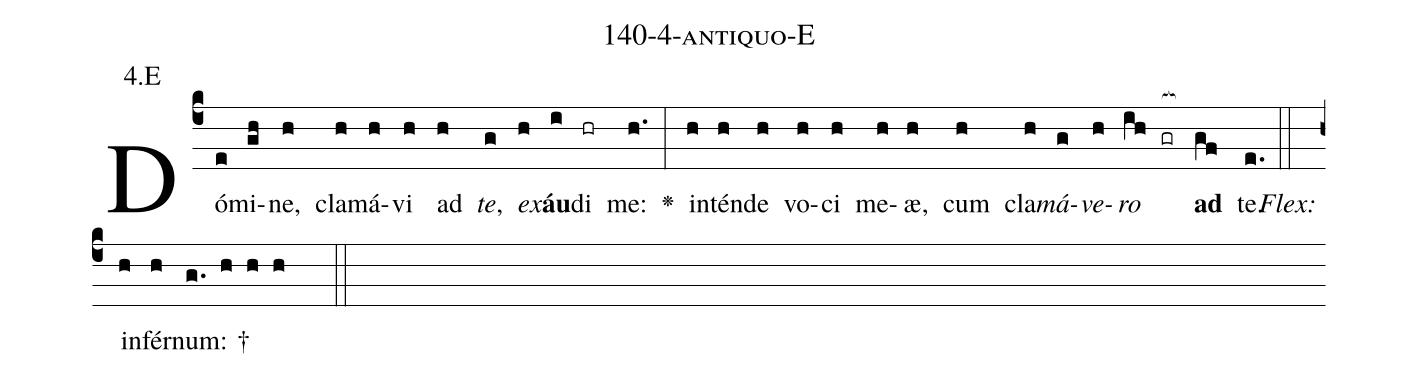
name: 140-4-antiquo-E;
annotation: 4.E;
%%
(c4)Dó(e)mi(gh)ne,(h) cla(h)má(h)vi(h) ad(h) <i>te</i>,(g) <i>ex</i>(h)<b>áu</b>(i)di(hr) me:(h.) <v>\greheightstar</v>(:) in(h)tén(h)de(h) vo(h)ci(h) me(h)æ,(h) cum(h) cla(h)<i>má</i>(g)<i>ve</i>(h)<i>ro</i>(ih gr[ocb:1{]) <b>ad</b>(gf[ocb:0}]) te.(e.) (::)
<i>Flex:</i>()  in(h)fér(h)num: †(g. h h h  ::)

%E(h) u(g) o(h) u(ih) a(gf) e.(e.) (::)
